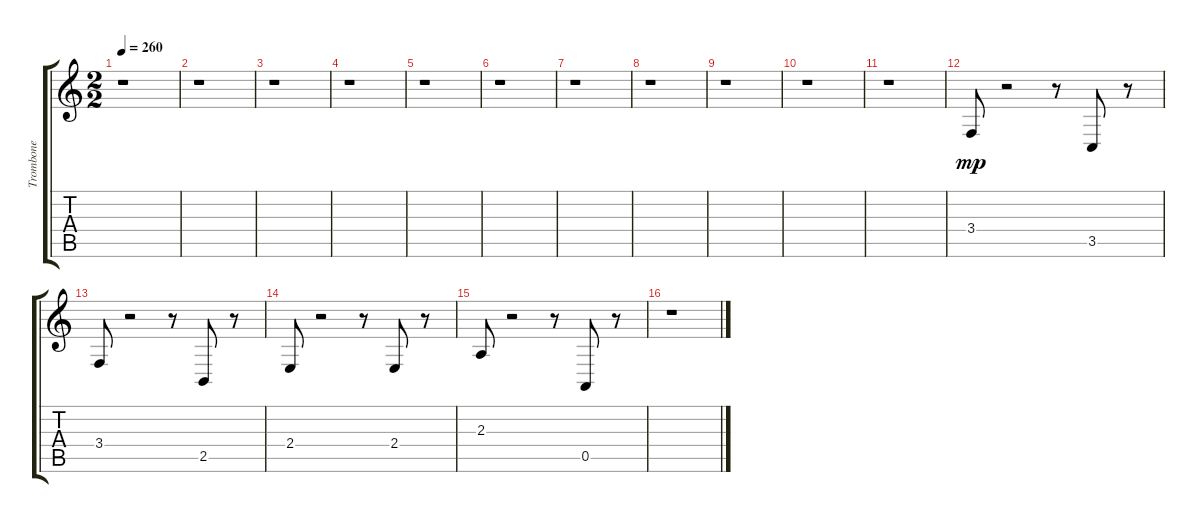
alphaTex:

\track ("Trombone" "Trombone") {instrument trombone}
\staff {score tabs}
\tuning (E4 B3 G3 D3 A2 E2) {hide}
\ts (2 2)
\tempo 260
\clef g2
\ks c
r.1{dy mp} |
r.1 |
r.1 |
r.1 |
r.1 |
r.1 |
r.1 |
r.1 |
r.1 |
r.1 |
r.1 |
3.4.8 r.2 r.8 3.5.8 r.8 |
3.4.8 r.2 r.8 2.5.8 r.8 |
2.4.8 r.2 r.8 2.4.8 r.8 |
2.3.8 r.2 r.8 0.5.8 r.8 |
r.1
